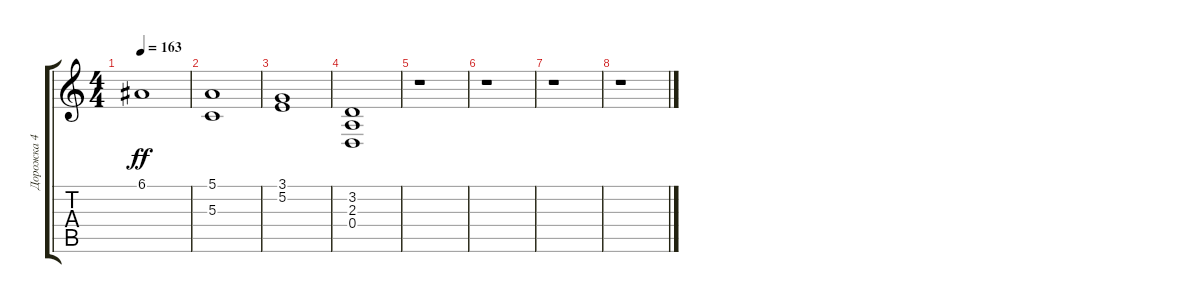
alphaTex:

\track ("Дорожка 4" "Дорожка 4") {instrument choiraahs}
\staff {score tabs}
\tuning (E4 B3 G3 D3 A2 E2) {hide}
\ts (4 4)
\tempo 163
\clef g2
\ks c
6.1.1{dy ff} |
(5.1 5.3).1 |
(3.1 5.2).1 |
(3.2 2.3 0.4).1 |
r.1 |
r.1 |
r.1 |
r.1
